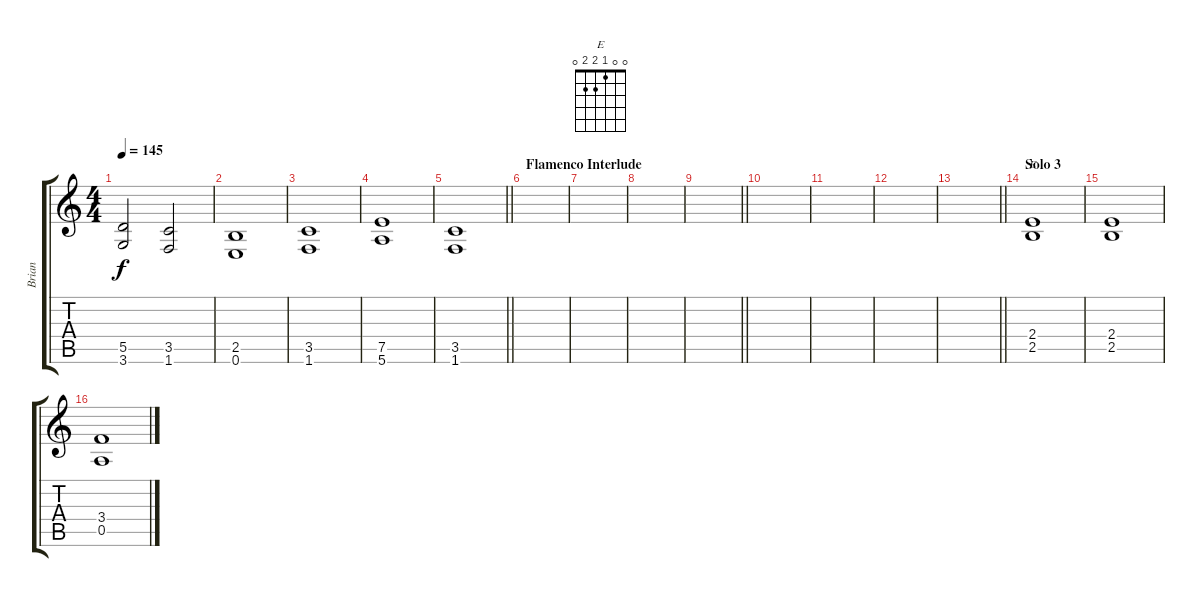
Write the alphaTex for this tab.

\track ("Brian" "Brian") {instrument electricbasspick}
\staff {score tabs}
\tuning (E4 B3 G3 D3 A2 E2) {hide}
\chord ("E" 0 0 1 2 2 0)
\ts (4 4)
\tempo 145
\clef g2
\ks c
(5.5 3.6).2{dy f} (3.5 1.6).2 |
(2.5 0.6).1 |
(3.5 1.6).1 |
(7.5 5.6).1 |
\barLineRight lightlight
(3.5 1.6).1 |
\section ("" "Flamenco Interlude")
|
|
|
\barLineRight lightlight
|
|
|
|
\barLineRight lightlight
|
\section ("" "Solo 3")
(2.4 2.5).1{ch "E"} |
(2.4 2.5).1 |
(3.4 0.5).1
